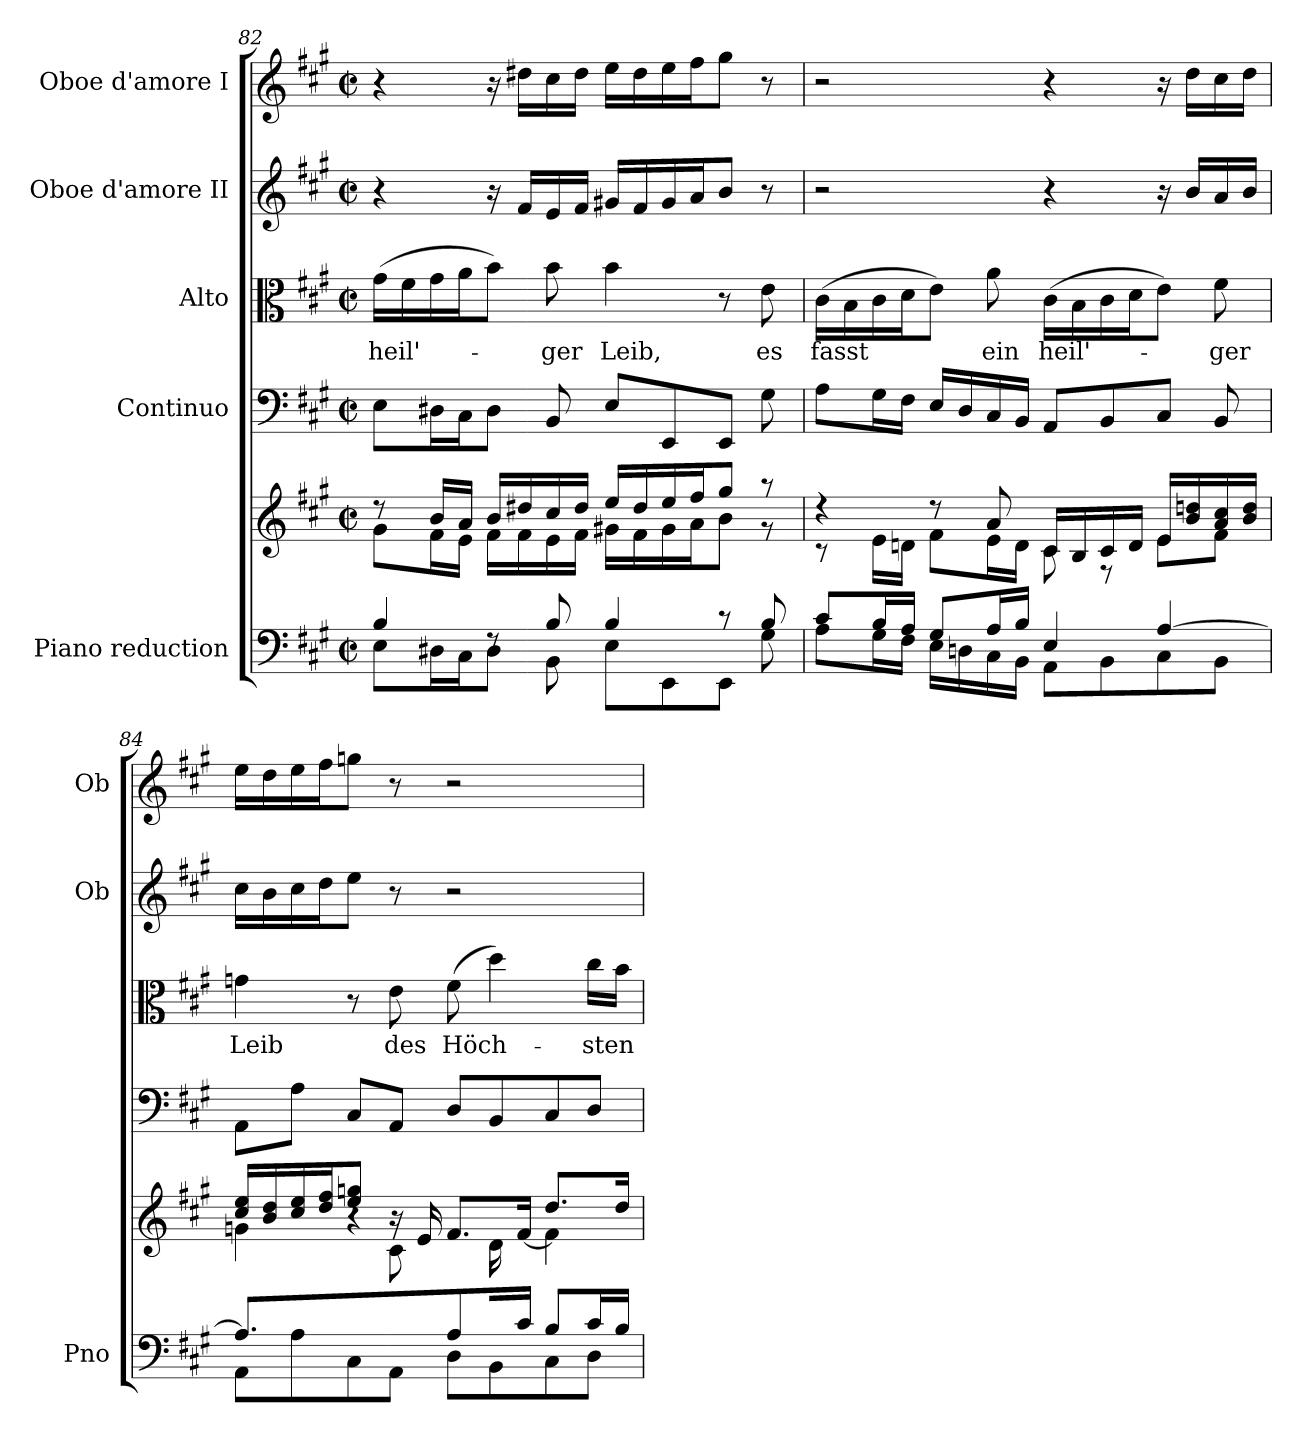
**kern	**kern	**kern	**kern	**text	**kern	**kern
*part5	*part5	*part4	*part3	*part3	*part2	*part1
*staff6	*staff5	*staff4	*staff3	*staff3	*staff2	*staff1
*I"Piano reduction	*	*I"Continuo	*I"Alto	*	*I"Oboe d'amore II	*I"Oboe d'amore I
*I'Pno	*	*	*	*	*I'Ob	*I'Ob
*clefF4	*clefG2	*clefF4	*clefC3	*	*clefG2	*clefG2
*k[f#c#g#]	*k[f#c#g#]	*k[f#c#g#]	*k[f#c#g#]	*	*k[f#c#g#]	*k[f#c#g#]
*M2/2	*M2/2	*M2/2	*M2/2	*	*M2/2	*M2/2
*met(c|)	*met(c|)	*met(c|)	*met(c|)	*	*met(c|)	*met(c|)
=82	=82	=82	=82	=82	=82	=82
*^	*^	*	*	*	*	*
!	!	!	!	!	!	!LO:LY:b	!	!
4B/	8E\L	8r	8g#\L	8E\L	(>16g#\LL	heil'-	4r	4r
.	.	.	.	.	16f#\	.	.	.
.	16D#X\L	16b/LL	16f#\L	16D#X\L	16g#\	.	.	.
.	16C#\J	16a/JJ	16e\JJ	16C#\J	16a\J	.	.	.
8rF	8D#\J	16b/LL	16f#\LL	8D#\J	8b\J)	.	16r	16r
.	.	16dd#X/	16f#\	.	.	.	16f#/LL	16dd#X\LL
!	!	!	!	!	!	!LO:LY:b	!	!
8B/	8BB\	16cc#/	16e\	8BB/	8b\	-ger	16e/	16cc#\
.	.	16dd#/JJ	16f#\JJ	.	.	.	16f#/JJ	16dd#\JJ
!	!	!	!	!	!	!LO:LY:b	!	!
4B/	8E\L	16ee/LL	16g#X\LL	8E/L	4b\	Leib,	16g#X/LL	16ee\LL
.	.	16dd#/	16f#\	.	.	.	16f#/	16dd#\
.	8EE\	16ee/	16g#\	8EE/	.	.	16g#/	16ee\
.	.	16ff#/J	16a\J	.	.	.	16a/J	16ff#\J
8r	8EE\J	8gg#/J	8b\J	8EE/J	8r	.	8b/J	8gg#\J
!	!	!	!	!	!	!LO:LY:b	!	!
8B/	8G#\	8r	8r	8G#\	8e\	es	8r	8r
!!LO:LB:g=z
=83	=83	=83	=83	=83	=83	=83	=83	=83
!	!	!	!	!	!	!LO:LY:b	!	!
8c#/L	8A\L	4r	8r	8A\L	(>16c#\LL	fasst	2r	2r
.	.	.	.	.	16B\	.	.	.
16B/L	16G#\L	.	16e\LL	16G#\L	16c#\	.	.	.
16A/JJ	16F#\JJ	.	16dn\JJ	16F#\JJ	16d\J	.	.	.
8G#/L	16E\LL	8r	8f#\L	16E/LL	8e\J)	.	.	.
.	16Dn\	.	.	16D/	.	.	.	.
!	!	!	!	!	!	!LO:LY:b	!	!
16A/L	16C#\	8a/	16e\L	16C#/	8a\	ein	.	.
16B/JJ	16BB\JJ	.	16d\JJ	16BB/JJ	.	.	.	.
!	!	!	!	!	!	!LO:LY:b	!	!
4E/	8AA\L	16c#/LL	8c#\	8AA/L	(>16c#\LL	heil'-	4r	4r
.	.	16B/	.	.	16B\	.	.	.
.	8BB\	16c#/	8r	8BB/	16c#\	.	.	.
.	.	16d/JJ	.	.	16d\J	.	.	.
[4A/	8C#\	16e/LL	8e\L	8C#/J	8e\J)	.	16r	16r
.	.	16b/ 16ddn/	.	.	.	.	16b/LL	16dd\LL
!	!	!	!	!	!	!LO:LY:b	!	!
.	8BB\J	16a/ 16cc#/	8f#\J	8BB/	8f#\	-ger	16a/	16cc#\
.	.	16b/ 16dd/JJ	.	.	.	.	16b/JJ	16dd\JJ
=84	=84	=84	=84	=84	=84	=84	=84	=84
*	*	*	*^	*	*	*	*	*
!	!	!	!	!	!	!	!LO:LY:b	!	!
4.A/]	8AA\L	16cc#/ 16ee/LL	4gn\	4.ryy	8AA\L	4gn\	Leib	16cc#\LL	16ee\LL
.	.	16b/ 16dd/	.	.	.	.	.	16b\	16dd\
.	8A\	16cc#/ 16ee/	.	.	8A\J	.	.	16cc#\	16ee\
.	.	16dd/ 16ff#/J	.	.	.	.	.	16dd\J	16ff#\J
.	8C#\	8ee/ 8ggn/J	4r	.	8C#/L	8r	.	8ee\J	8ggn\J
!	!	!	!	!	!	!	!LO:LY:b	!	!
8ryy	8AA\J	16r	.	8c#\	8AA/J	8e\	des	8r	8r
.	.	16e/	.	.	.	.	.	.	.
!	!	!	!	!	!	!	!LO:LY:b	!	!
8A/L	8D\L	8.f#/L	4ryy	8ryy	8D/L	(>8f#\	Höch-	2r	2r
16ryy	8BB\	.	.	16d\L	8BB/	4dd\)	.	.	.
16c#/JJ	.	[16f#/Jk	.	4ryy	.	.	.	.	.
8B/L	8C#\	8.dd/L	4f#\]	.	8C#/	.	.	.	.
!	!	!	!	!	!	!	!LO:LY:b	!	!
16c#/L	8D\J	.	.	.	8D/J	16cc#\LL	-sten	.	.
16B/JJ	.	16dd/Jk	.	16ryy	.	16b\JJ	.	.	.
*v	*v	*	*	*	*	*	*	*	*
*	*v	*v	*v	*	*	*	*	*
=	=	=	=	=	=	=
*-	*-	*-	*-	*-	*-	*-
